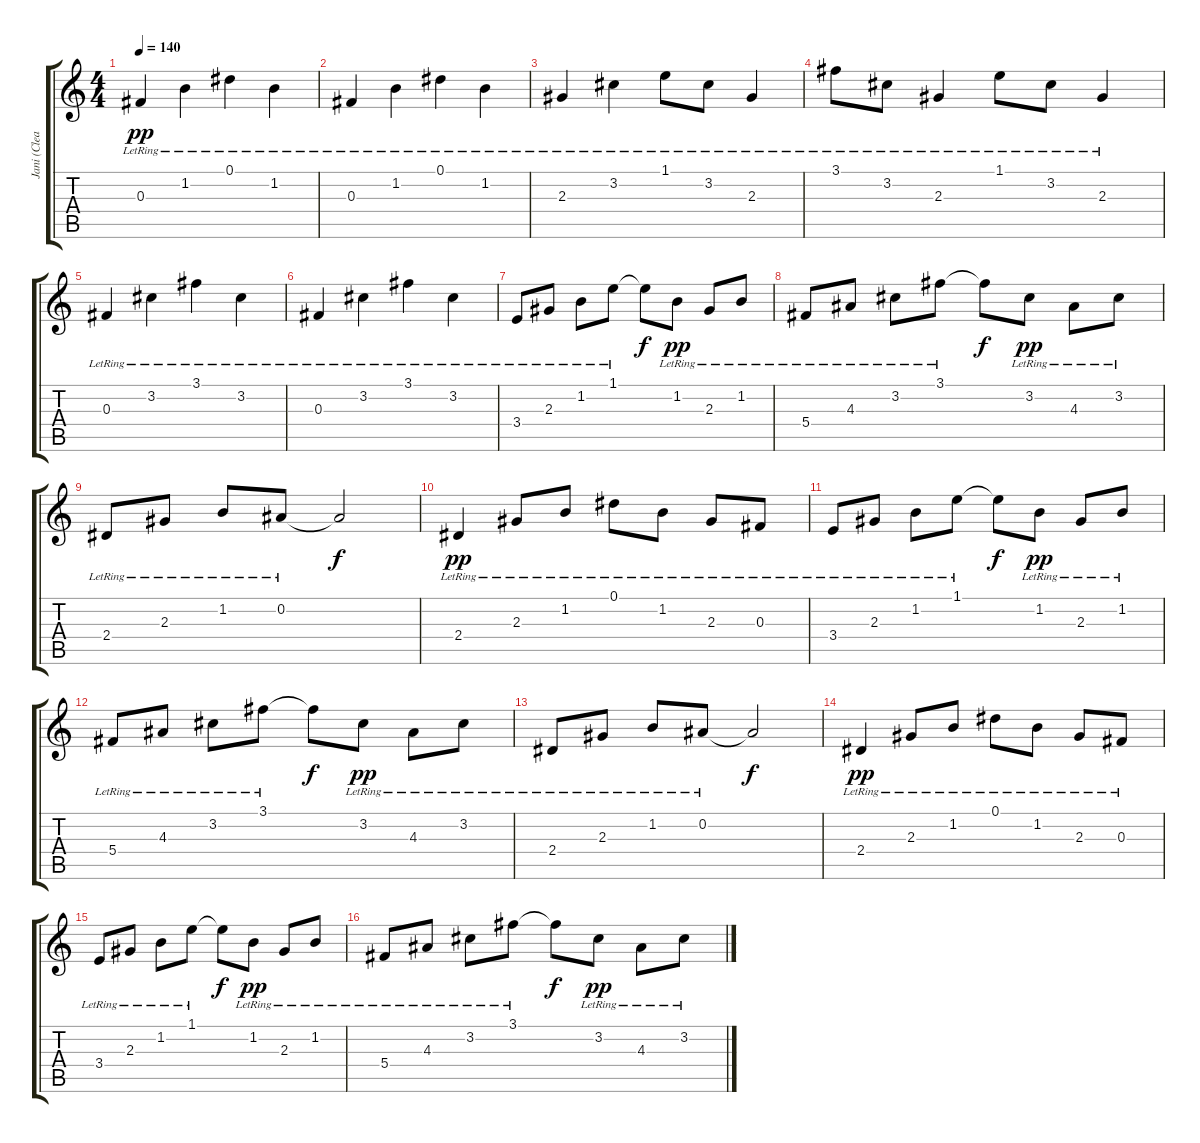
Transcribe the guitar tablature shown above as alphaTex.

\track ("Jani (Clean Guitar)" "Jani (Clea") {instrument electricguitarclean}
\staff {score tabs}
\tuning (Eb4 Bb3 Gb3 Db3 Ab2 Eb2) {hide}
\ts (4 4)
\tempo 140
\clef g2
\ks c
0.3{lr}.4{dy pp} 1.2{lr}.4 0.1{lr}.4 1.2{lr}.4 |
0.3{lr}.4 1.2{lr}.4 0.1{lr}.4 1.2{lr}.4 |
2.3{lr}.4{instrument electricguitarclean} 3.2{lr}.4 1.1{lr}.8 3.2{lr}.8 2.3{lr}.4 |
3.1{lr}.8 3.2{lr}.8 2.3{lr}.4 1.1{lr}.8 3.2{lr}.8 2.3{lr}.4 |
0.3{lr}.4 3.2{lr}.4 3.1{lr}.4 3.2{lr}.4 |
0.3{lr}.4 3.2{lr}.4 3.1{lr}.4 3.2{lr}.4 |
3.4{lr}.8{instrument electricguitarclean} 2.3{lr}.8 1.2{lr}.8 1.1{lr}.8 1.1{t}.8{dy f} 1.2{lr}.8{dy pp} 2.3{lr}.8 1.2{lr}.8 |
5.4{lr}.8 4.3{lr}.8 3.2{lr}.8 3.1{lr}.8 3.1{t}.8{dy f} 3.2{lr}.8{dy pp} 4.3{lr}.8 3.2{lr}.8 |
2.4{lr}.8 2.3{lr}.8 1.2{lr}.8 0.2{lr}.8 0.2{t}.2{dy f} |
2.4{lr}.4{dy pp} 2.3{lr}.8 1.2{lr}.8 0.1{lr}.8 1.2{lr}.8 2.3{lr}.8 0.3{lr}.8 |
3.4{lr}.8{instrument electricguitarclean} 2.3{lr}.8 1.2{lr}.8 1.1{lr}.8 1.1{t}.8{dy f} 1.2{lr}.8{dy pp} 2.3{lr}.8 1.2{lr}.8 |
5.4{lr}.8 4.3{lr}.8 3.2{lr}.8 3.1{lr}.8 3.1{t}.8{dy f} 3.2{lr}.8{dy pp} 4.3{lr}.8 3.2{lr}.8 |
2.4{lr}.8 2.3{lr}.8 1.2{lr}.8 0.2{lr}.8 0.2{t}.2{dy f} |
2.4{lr}.4{dy pp} 2.3{lr}.8 1.2{lr}.8 0.1{lr}.8 1.2{lr}.8 2.3{lr}.8 0.3{lr}.8 |
3.4{lr}.8{instrument electricguitarclean} 2.3{lr}.8 1.2{lr}.8 1.1{lr}.8 1.1{t}.8{dy f} 1.2{lr}.8{dy pp} 2.3{lr}.8 1.2{lr}.8 |
5.4{lr}.8 4.3{lr}.8 3.2{lr}.8 3.1{lr}.8 3.1{t}.8{dy f} 3.2{lr}.8{dy pp} 4.3{lr}.8 3.2{lr}.8
